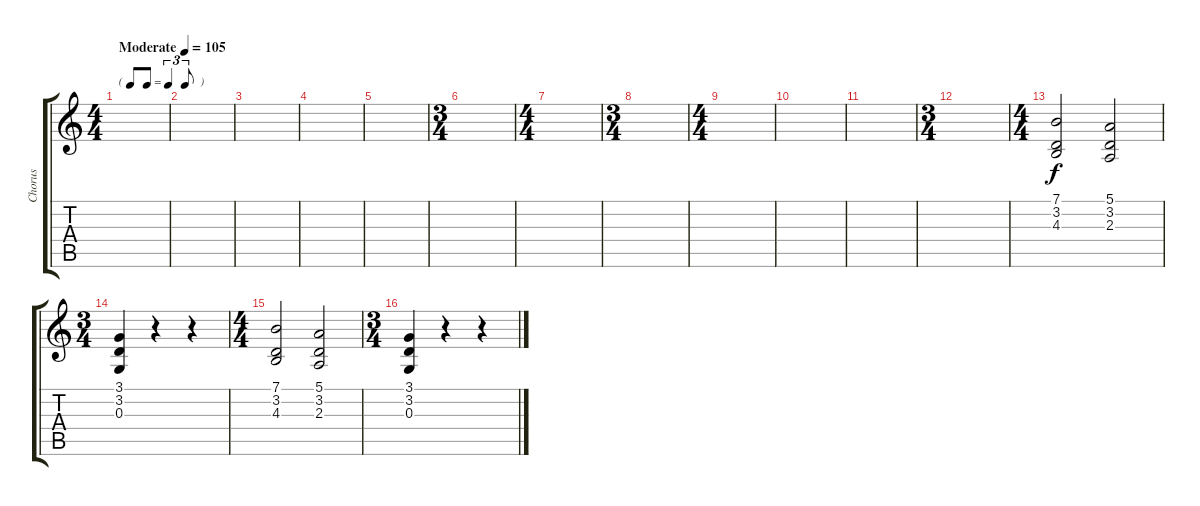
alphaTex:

\track ("Chorus" "Chorus") {instrument tenorsax}
\staff {score tabs}
\tuning (E4 B3 G3 D3 A2 E2) {hide}
\ts (4 4)
\tf triplet8th
\tempo (105 "Moderate")
\clef g2
\ks c
|
|
|
|
|
\ts (3 4)
|
\ts (4 4)
|
\ts (3 4)
|
\ts (4 4)
|
|
|
\ts (3 4)
|
\ts (4 4)
(7.1 3.2 4.3).2 (5.1 3.2 2.3).2 |
\ts (3 4)
(3.1 3.2 0.3).4 r.4 r.4 |
\ts (4 4)
(7.1 3.2 4.3).2 (5.1 3.2 2.3).2 |
\ts (3 4)
(3.1 3.2 0.3).4 r.4 r.4
